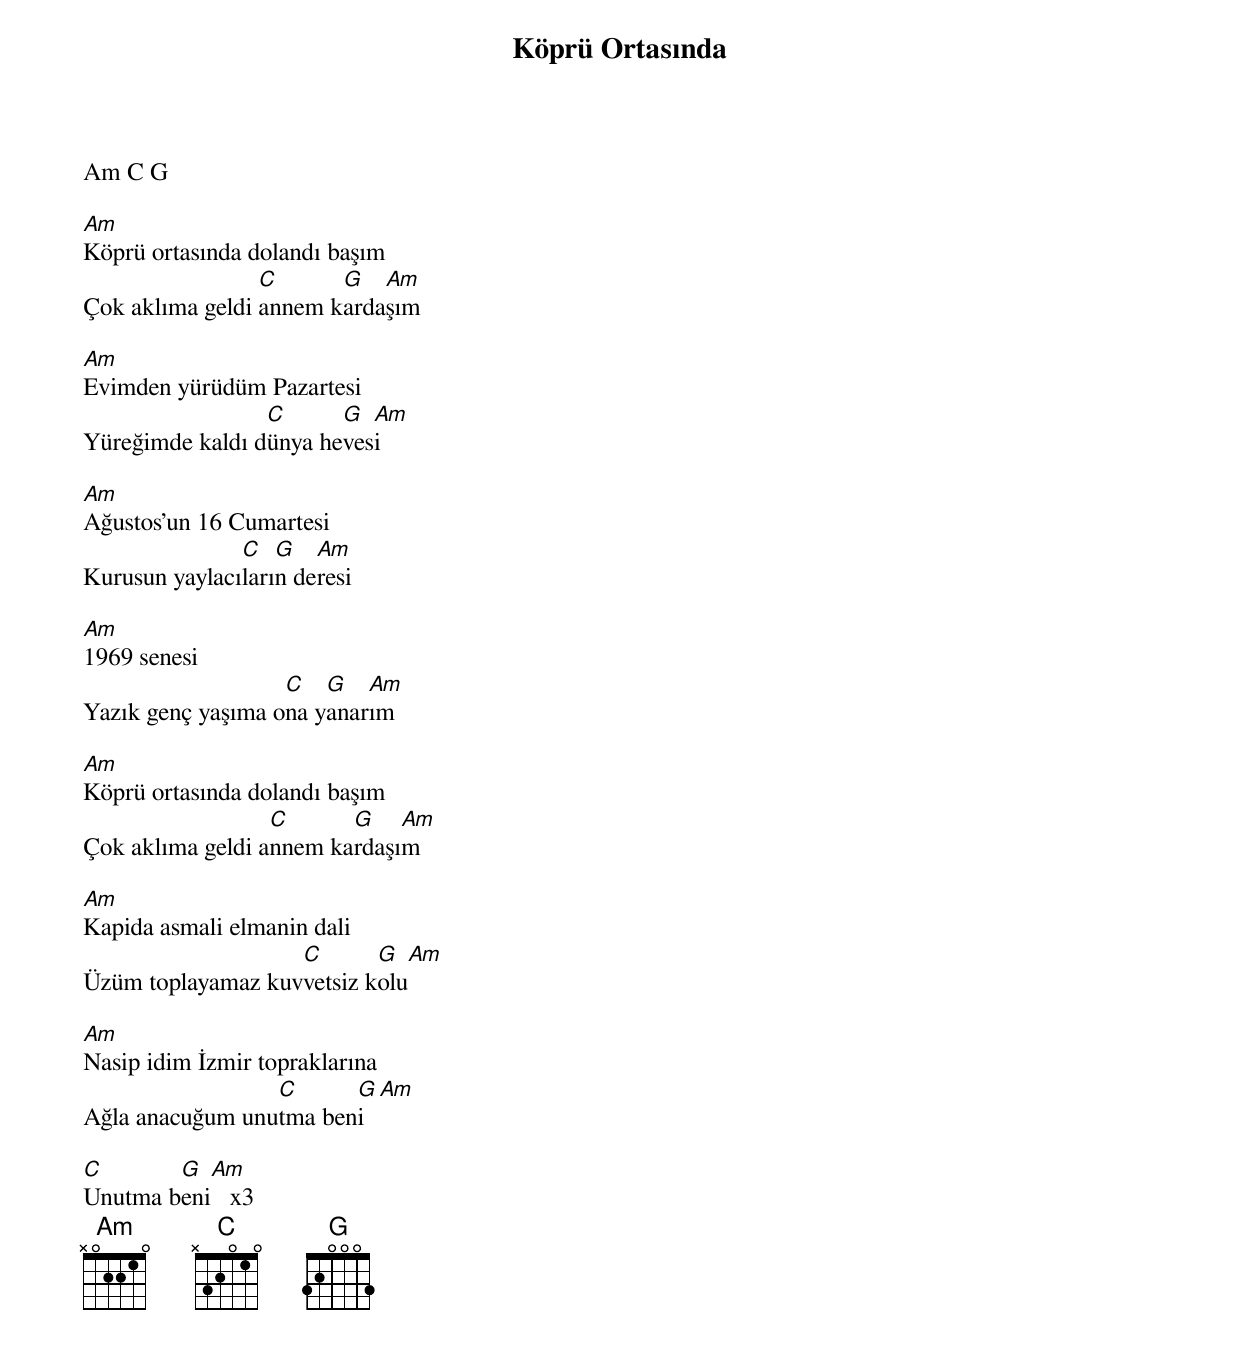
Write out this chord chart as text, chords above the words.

{title: Köprü Ortasında}
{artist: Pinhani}

Am C G

Am
Köprü ortasında dolandı başım
                 C      G   Am
Çok aklıma geldi annem kardaşım

Am
Evimden yürüdüm Pazartesi
                 C      G  Am
Yüreğimde kaldı dünya hevesi

Am
Ağustos’un 16 Cumartesi
               C   G   Am
Kurusun yaylacıların deresi

Am
1969 senesi
                   C   G   Am
Yazık genç yaşıma ona yanarım

Am
Köprü ortasında dolandı başım
                  C      G    Am
Çok aklıma geldi annem kardaşım

Am
Kapida asmali elmanin dali
                   C       G  Am
Üzüm toplayamaz kuvvetsiz kolu

Am
Nasip idim İzmir topraklarına
                 C      G  Am
Ağla anacuğum unutma beni

C       G  Am
Unutma beni   x3
